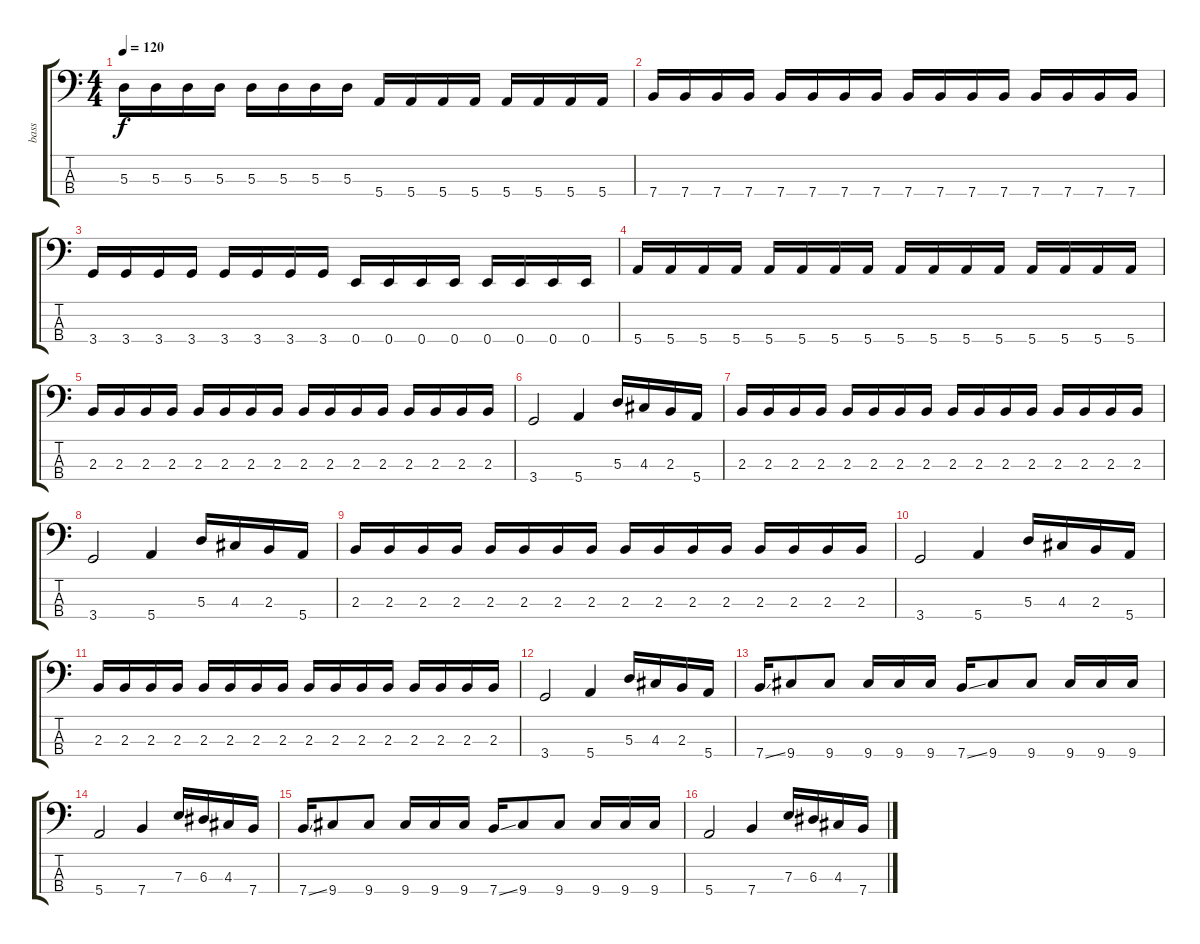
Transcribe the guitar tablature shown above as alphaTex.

\track ("bass" "bass") {instrument electricbassfinger}
\staff {score tabs}
\tuning (G2 D2 A1 E1) {hide}
\ts (4 4)
\tempo 120
\clef f4
\ks c
5.3.16{dy f} 5.3.16 5.3.16 5.3.16 5.3.16 5.3.16 5.3.16 5.3.16 5.4.16 5.4.16 5.4.16 5.4.16 5.4.16 5.4.16 5.4.16 5.4.16 |
7.4.16 7.4.16 7.4.16 7.4.16 7.4.16 7.4.16 7.4.16 7.4.16 7.4.16 7.4.16 7.4.16 7.4.16 7.4.16 7.4.16 7.4.16 7.4.16 |
3.4.16 3.4.16 3.4.16 3.4.16 3.4.16 3.4.16 3.4.16 3.4.16 0.4.16 0.4.16 0.4.16 0.4.16 0.4.16 0.4.16 0.4.16 0.4.16 |
5.4.16 5.4.16 5.4.16 5.4.16 5.4.16 5.4.16 5.4.16 5.4.16 5.4.16 5.4.16 5.4.16 5.4.16 5.4.16 5.4.16 5.4.16 5.4.16 |
2.3.16 2.3.16 2.3.16 2.3.16 2.3.16 2.3.16 2.3.16 2.3.16 2.3.16 2.3.16 2.3.16 2.3.16 2.3.16 2.3.16 2.3.16 2.3.16 |
3.4.2 5.4.4 5.3.16 4.3.16 2.3.16 5.4.16 |
2.3.16 2.3.16 2.3.16 2.3.16 2.3.16 2.3.16 2.3.16 2.3.16 2.3.16 2.3.16 2.3.16 2.3.16 2.3.16 2.3.16 2.3.16 2.3.16 |
3.4.2 5.4.4 5.3.16 4.3.16 2.3.16 5.4.16 |
2.3.16 2.3.16 2.3.16 2.3.16 2.3.16 2.3.16 2.3.16 2.3.16 2.3.16 2.3.16 2.3.16 2.3.16 2.3.16 2.3.16 2.3.16 2.3.16 |
3.4.2 5.4.4 5.3.16 4.3.16 2.3.16 5.4.16 |
2.3.16 2.3.16 2.3.16 2.3.16 2.3.16 2.3.16 2.3.16 2.3.16 2.3.16 2.3.16 2.3.16 2.3.16 2.3.16 2.3.16 2.3.16 2.3.16 |
3.4.2 5.4.4 5.3.16 4.3.16 2.3.16 5.4.16 |
7.4{ss}.16 9.4.8 9.4.8 9.4.16 9.4.16 9.4.16 7.4{ss}.16 9.4.8 9.4.8 9.4.16 9.4.16 9.4.16 |
5.4.2 7.4.4 7.3.16 6.3.16 4.3.16 7.4.16 |
7.4{ss}.16 9.4.8 9.4.8 9.4.16 9.4.16 9.4.16 7.4{ss}.16 9.4.8 9.4.8 9.4.16 9.4.16 9.4.16 |
5.4.2 7.4.4 7.3.16 6.3.16 4.3.16 7.4.16
